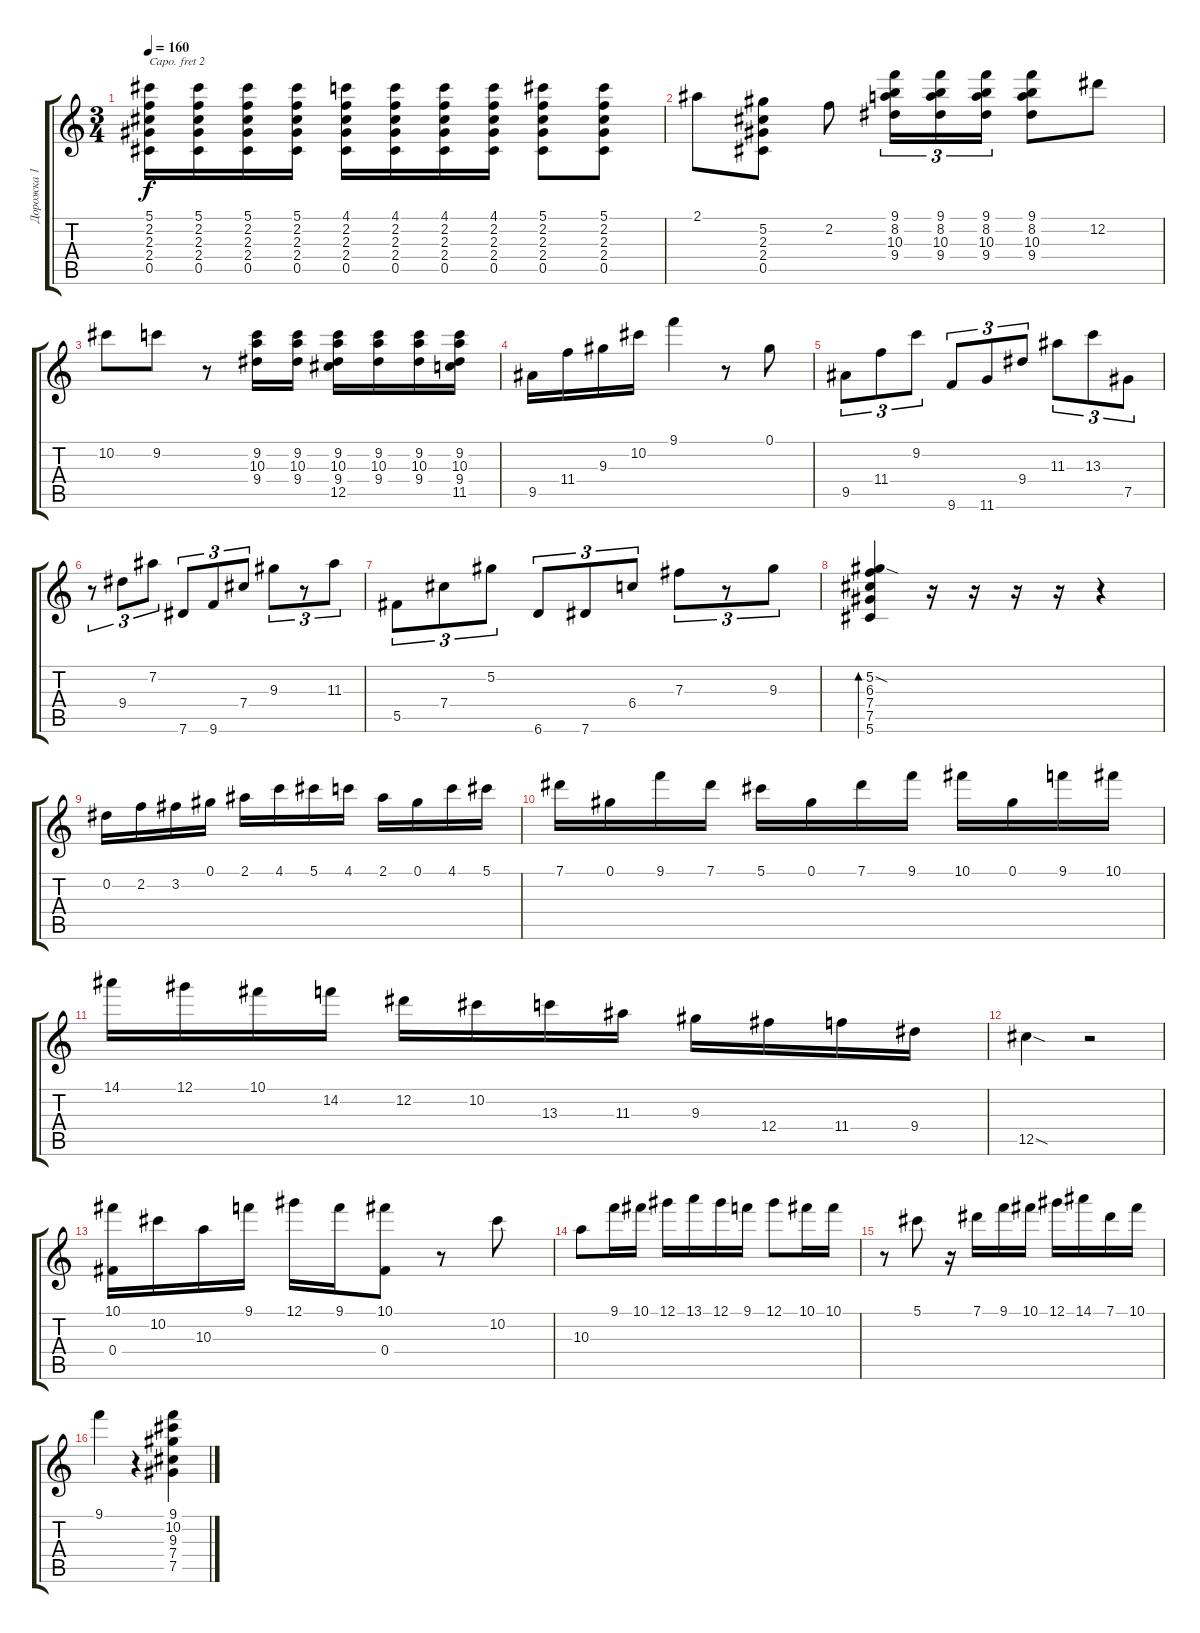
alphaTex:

\track ("Дорожка 1" "Дорожка 1") {instrument acousticguitarnylon}
\staff {score tabs}
\capo 2
\tuning (Gb4 Db4 A3 E3 B2 Gb2) {hide}
\ts (3 4)
\tempo 160
\clef g2
\ks c
(5.1 2.2 2.3 2.4 0.5).16{dy f} (5.1 2.2 2.3 2.4 0.5).16 (5.1 2.2 2.3 2.4 0.5).16 (5.1 2.2 2.3 2.4 0.5).16 (4.1 2.2 2.3 2.4 0.5).16 (4.1 2.2 2.3 2.4 0.5).16 (4.1 2.2 2.3 2.4 0.5).16 (4.1 2.2 2.3 2.4 0.5).16 (5.1 2.2 2.3 2.4 0.5).8 (5.1 2.2 2.3 2.4 0.5).8 |
2.1.8 (5.2 2.3 2.4 0.5).8 2.2.8 (9.1 8.2 10.3 9.4).16{tu (3 2)} (9.1 8.2 10.3 9.4).16{tu (3 2)} (9.1 8.2 10.3 9.4).16{tu (3 2)} (9.1 8.2 10.3 9.4).8 12.2.8 |
10.2.8 9.2.8 r.8 (9.2 10.3 9.4).16 (9.2 10.3 9.4).16 (9.2 10.3 9.4 12.5).16 (9.2 10.3 9.4).16 (9.2 10.3 9.4).16 (9.2 10.3 9.4 11.5).16 |
9.5.16 11.4.16 9.3.16 10.2.16 9.1.4 r.8 0.1.8 |
9.5.8{tu (3 2)} 11.4.8{tu (3 2)} 9.2.8{tu (3 2)} 9.6.8{tu (3 2)} 11.6.8{tu (3 2)} 9.4.8{tu (3 2)} 11.3.8{tu (3 2)} 13.3.8{tu (3 2)} 7.5.8{tu (3 2)} |
r.8{tu (3 2)} 9.4.8{tu (3 2)} 7.2.8{tu (3 2)} 7.6.8{tu (3 2)} 9.6.8{tu (3 2)} 7.4.8{tu (3 2)} 9.3.8{tu (3 2)} r.8{tu (3 2)} 11.3.8{tu (3 2)} |
5.5.8{tu (3 2)} 7.4.8{tu (3 2)} 5.2.8{tu (3 2)} 6.6.8{tu (3 2)} 7.6.8{tu (3 2)} 6.4.8{tu (3 2)} 7.3.8{tu (3 2)} r.8{tu (3 2)} 9.3.8{tu (3 2)} |
(5.2{sod} 6.3 7.4 7.5 5.6).4{bd 60} r.16 r.16 r.16 r.16 r.4 |
0.2.16 2.2.16 3.2.16 0.1.16 2.1.16 4.1.16 5.1.16 4.1.16 2.1.16 0.1.16 4.1.16 5.1.16 |
7.1.16 0.1.16 9.1.16 7.1.16 5.1.16 0.1.16 7.1.16 9.1.16 10.1.16 0.1.16 9.1.16 10.1.16 |
14.1.16 12.1.16 10.1.16 14.2.16 12.2.16 10.2.16 13.3.16 11.3.16 9.3.16 12.4.16 11.4.16 9.4.16 |
12.5{sod}.4 r.2 |
(10.1 0.4).16 10.2.16 10.3.16 9.1.16 12.1.16 9.1.16 (10.1 0.4).8 r.8 10.2.8 |
10.3.8 9.1.16 10.1.16 12.1.16 13.1.16 12.1.16 9.1.16 12.1.8 10.1.16 10.1.16 |
r.8 5.1.8 r.16 7.1.16 9.1.16 10.1.16 12.1.16 14.1.16 7.1.16 10.1.16 |
9.1.4 r.4 (9.1 10.2 9.3 7.4 7.5).4
